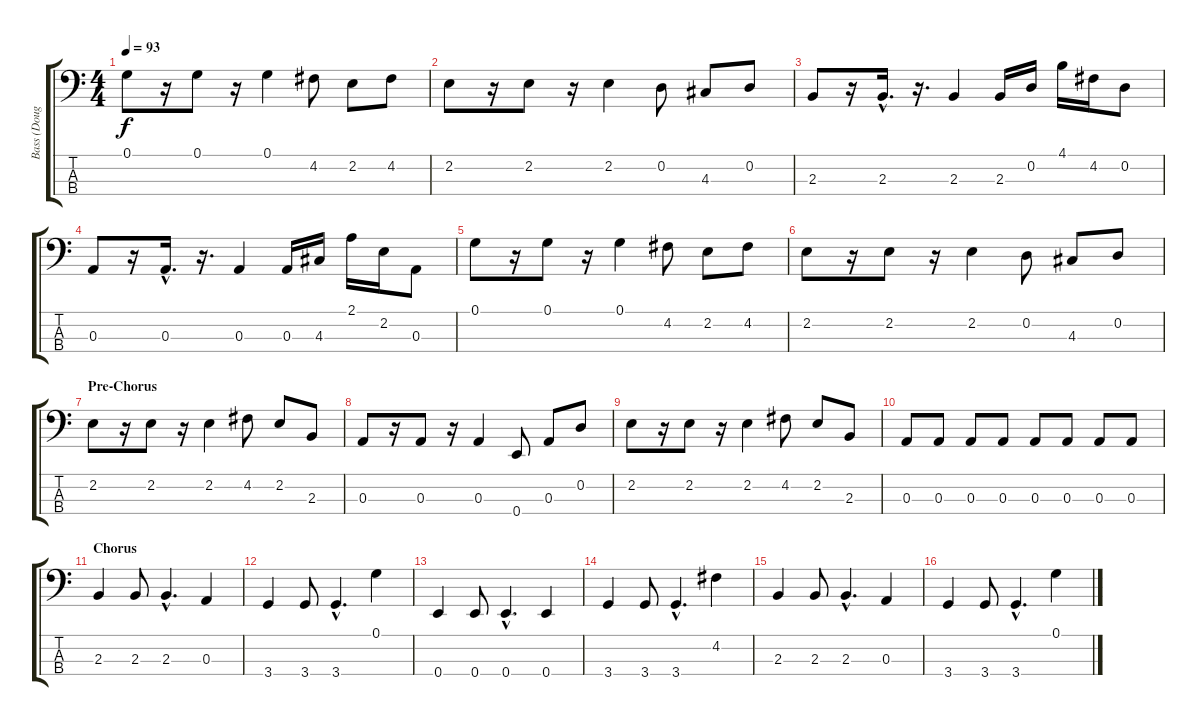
\track ("Bass (Douglas)" "Bass (Doug") {instrument fretlessbass}
\staff {score tabs}
\tuning (G2 D2 A1 E1) {hide}
\ts (4 4)
\tempo 93
\clef f4
\ks c
0.1.8{dy f} r.16 0.1.8 r.16 0.1.4 4.2.8 2.2.8 4.2.8 |
2.2.8 r.16 2.2.8 r.16 2.2.4 0.2.8 4.3.8 0.2.8 |
2.3.8 r.16 2.3{hac}.16{d} r.16{d} 2.3.4 2.3.16 0.2.16 4.1.16 4.2.16 0.2.8 |
0.3.8 r.16 0.3{hac}.16{d} r.16{d} 0.3.4 0.3.16 4.3.16 2.1.16 2.2.16 0.3.8 |
0.1.8 r.16 0.1.8 r.16 0.1.4 4.2.8 2.2.8 4.2.8 |
2.2.8 r.16 2.2.8 r.16 2.2.4 0.2.8 4.3.8 0.2.8 |
\section ("" "Pre-Chorus")
2.2.8 r.16 2.2.8 r.16 2.2.4 4.2.8 2.2.8 2.3.8 |
0.3.8 r.16 0.3.8 r.16 0.3.4 0.4.8 0.3.8 0.2.8 |
2.2.8 r.16 2.2.8 r.16 2.2.4 4.2.8 2.2.8 2.3.8 |
0.3.8 0.3.8 0.3.8 0.3.8 0.3.8 0.3.8 0.3.8 0.3.8 |
\section ("" "Chorus")
2.3.4 2.3.8 2.3{hac}.4{d} 0.3.4 |
3.4.4 3.4.8 3.4{hac}.4{d} 0.1.4 |
0.4.4 0.4.8 0.4{hac}.4{d} 0.4.4 |
3.4.4 3.4.8 3.4{hac}.4{d} 4.2.4 |
2.3.4 2.3.8 2.3{hac}.4{d} 0.3.4 |
3.4.4 3.4.8 3.4{hac}.4{d} 0.1.4
